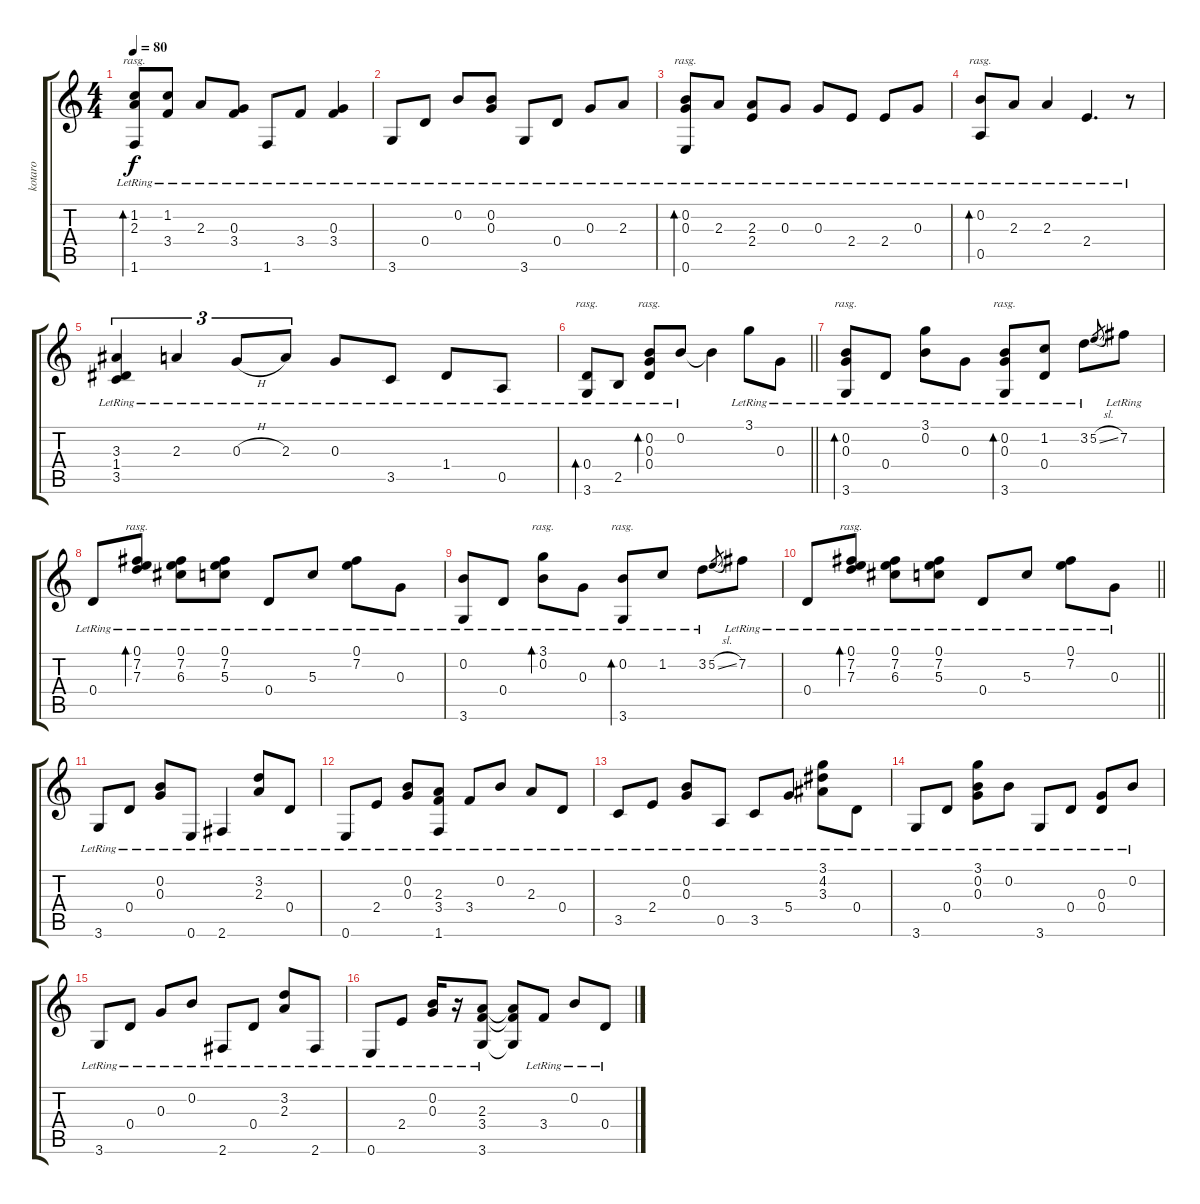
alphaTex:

\track ("kotaro" "kotaro") {instrument acousticguitarsteel}
\staff {score tabs}
\tuning (E4 B3 G3 D3 A2 E2) {hide}
\ts (4 4)
\tempo 80
\clef g2
\ks c
(1.2{lr} 2.3{lr} 1.6{lr}).8{bd 240 rasg ii dy f} (1.2{lr} 3.4{lr}).8 2.3{lr}.8 (0.3{lr} 3.4{lr}).8 1.6{lr}.8 3.4{lr}.8 (0.3{lr} 3.4{lr}).4 |
3.6{lr}.8 0.4{lr}.8 0.2{lr}.8 (0.2{lr} 0.3{lr}).8 3.6{lr}.8 0.4{lr}.8 0.3{lr}.8 2.3{lr}.8 |
(0.2{lr} 0.3{lr} 0.6{lr}).8{bd 240 rasg ii} 2.3{lr}.8 (2.3{lr} 2.4{lr}).8 0.3{lr}.8 0.3{lr}.8 2.4{lr}.8 2.4{lr}.8 0.3{lr}.8 |
(0.2{lr} 0.5{lr}).8{bd 240 rasg ii} 2.3{lr}.8 2.3{lr}.4 2.4{lr}.4{d} r.8 |
(3.3{lr} 1.4{lr} 3.5{lr}).4{tu (3 2)} 2.3{lr}.4{tu (3 2)} 0.3{h lr}.8{tu (3 2)} 2.3{lr}.8{tu (3 2)} 0.3{lr}.8 3.5{lr}.8 1.4{lr}.8 0.5{lr}.8 |
\barLineRight lightlight
(0.4{lr} 3.6{lr}).8{bd 240 rasg ii} 2.5{lr}.8 (0.2{lr} 0.3{lr} 0.4{lr}).8{bd 240 rasg ii} 0.2{lr}.8 0.2{t}.4 3.1{lr}.8 0.3{lr}.8 |
(0.2{lr} 0.3{lr} 3.6{lr}).8{bd 240 rasg ii} 0.4{lr}.8 (3.1{lr} 0.2{lr}).8 0.3{lr}.8 (0.2{lr} 0.3{lr} 3.6{lr}).8{bd 240 rasg ii} (1.2{lr} 0.4{lr}).8 3.2{lr}.8 5.2{sl}.8{gr} 7.2{lr}.8 |
0.4{lr}.8 (0.1{lr} 7.2{lr} 7.3{lr}).8{bd 240 rasg ii} (0.1{lr} 7.2{lr} 6.3{lr}).8 (0.1{lr} 7.2{lr} 5.3{lr}).8 0.4{lr}.8 5.3{lr}.8 (0.1{lr} 7.2{lr}).8 0.3{lr}.8 |
(0.2{lr} 3.6{lr}).8 0.4{lr}.8 (3.1{lr} 0.2{lr}).8{bd 240 rasg ii} 0.3{lr}.8 (0.2{lr} 3.6{lr}).8{bd 240 rasg ii} 1.2{lr}.8 3.2{lr}.8 5.2{sl}.8{gr} 7.2{lr}.8 |
\barLineRight lightlight
0.4{lr}.8 (0.1{lr} 7.2{lr} 7.3{lr}).8{bd 240 rasg ii} (0.1{lr} 7.2{lr} 6.3{lr}).8 (0.1{lr} 7.2{lr} 5.3{lr}).8 0.4{lr}.8 5.3{lr}.8 (0.1{lr} 7.2{lr}).8 0.3{lr}.8 |
3.6{lr}.8{volume 7} 0.4{lr}.8 (0.2{lr} 0.3{lr}).8 0.6{lr}.8 2.6{lr}.4 (3.2{lr} 2.3{lr}).8 0.4{lr}.8 |
0.6{lr}.8 2.4{lr}.8 (0.2{lr} 0.3{lr}).8 (2.3{lr} 3.4{lr} 1.6{lr}).8 3.4{lr}.8 0.2{lr}.8 2.3{lr}.8 0.4{lr}.8 |
3.5{lr}.8 2.4{lr}.8 (0.2{lr} 0.3{lr}).8 0.5{lr}.8 3.5{lr}.8 5.4{lr}.8 (3.1{lr} 4.2{lr} 3.3{lr}).8 0.4{lr}.8 |
3.6{lr}.8 0.4{lr}.8 (3.1{lr} 0.2{lr} 0.3{lr}).8 0.2{lr}.8 3.6{lr}.8 0.4{lr}.8 (0.3{lr} 0.4{lr}).8 0.2{lr}.8 |
3.6{lr}.8 0.4{lr}.8 0.3{lr}.8 0.2{lr}.8 2.6{lr}.8 0.4{lr}.8 (3.2{lr} 2.3{lr}).8 2.6{lr}.8 |
0.6{lr}.8 2.4{lr}.8 (0.2{lr} 0.3{lr}).16 r.16 (2.3{lr} 3.4{lr} 3.6{lr}).8 (2.3{t} 3.4{t} 3.6{t}).8 3.4{lr}.8 0.2{lr}.8 0.4{lr}.8
